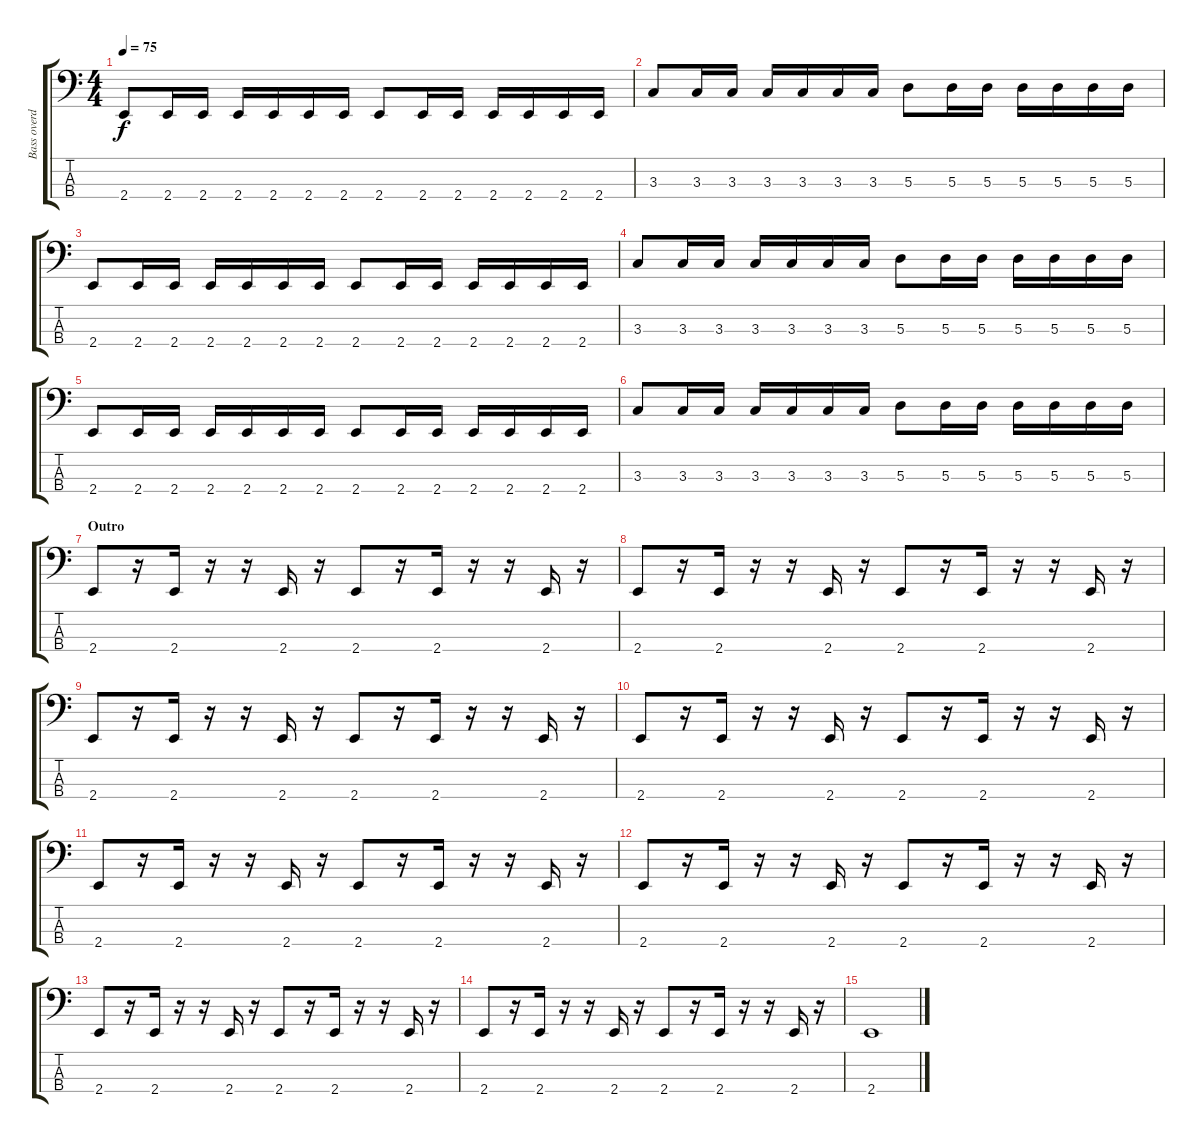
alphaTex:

\track ("Bass overdub" "Bass overd") {instrument electricbasspick}
\staff {score tabs}
\tuning (G2 D2 A1 D1) {hide}
\ts (4 4)
\tempo 75
\clef f4
\ks c
2.4.8{dy f} 2.4.16 2.4.16 2.4.16 2.4.16 2.4.16 2.4.16 2.4.8 2.4.16 2.4.16 2.4.16 2.4.16 2.4.16 2.4.16 |
3.3.8 3.3.16 3.3.16 3.3.16 3.3.16 3.3.16 3.3.16 5.3.8 5.3.16 5.3.16 5.3.16 5.3.16 5.3.16 5.3.16 |
2.4.8 2.4.16 2.4.16 2.4.16 2.4.16 2.4.16 2.4.16 2.4.8 2.4.16 2.4.16 2.4.16 2.4.16 2.4.16 2.4.16 |
3.3.8 3.3.16 3.3.16 3.3.16 3.3.16 3.3.16 3.3.16 5.3.8 5.3.16 5.3.16 5.3.16 5.3.16 5.3.16 5.3.16 |
2.4.8 2.4.16 2.4.16 2.4.16 2.4.16 2.4.16 2.4.16 2.4.8 2.4.16 2.4.16 2.4.16 2.4.16 2.4.16 2.4.16 |
3.3.8 3.3.16 3.3.16 3.3.16 3.3.16 3.3.16 3.3.16 5.3.8 5.3.16 5.3.16 5.3.16 5.3.16 5.3.16 5.3.16 |
\section ("" "Outro")
2.4.8 r.16 2.4.16 r.16 r.16 2.4.16 r.16 2.4.8 r.16 2.4.16 r.16 r.16 2.4.16 r.16 |
2.4.8 r.16 2.4.16 r.16 r.16 2.4.16 r.16 2.4.8 r.16 2.4.16 r.16 r.16 2.4.16 r.16 |
2.4.8 r.16 2.4.16 r.16 r.16 2.4.16 r.16 2.4.8 r.16 2.4.16 r.16 r.16 2.4.16 r.16 |
2.4.8 r.16 2.4.16 r.16 r.16 2.4.16 r.16 2.4.8 r.16 2.4.16 r.16 r.16 2.4.16 r.16 |
2.4.8 r.16 2.4.16 r.16 r.16 2.4.16 r.16 2.4.8 r.16 2.4.16 r.16 r.16 2.4.16 r.16 |
2.4.8 r.16 2.4.16 r.16 r.16 2.4.16 r.16 2.4.8 r.16 2.4.16 r.16 r.16 2.4.16 r.16 |
2.4.8 r.16 2.4.16 r.16 r.16 2.4.16 r.16 2.4.8 r.16 2.4.16 r.16 r.16 2.4.16 r.16 |
2.4.8 r.16 2.4.16 r.16 r.16 2.4.16 r.16 2.4.8 r.16 2.4.16 r.16 r.16 2.4.16 r.16 |
2.4.1
